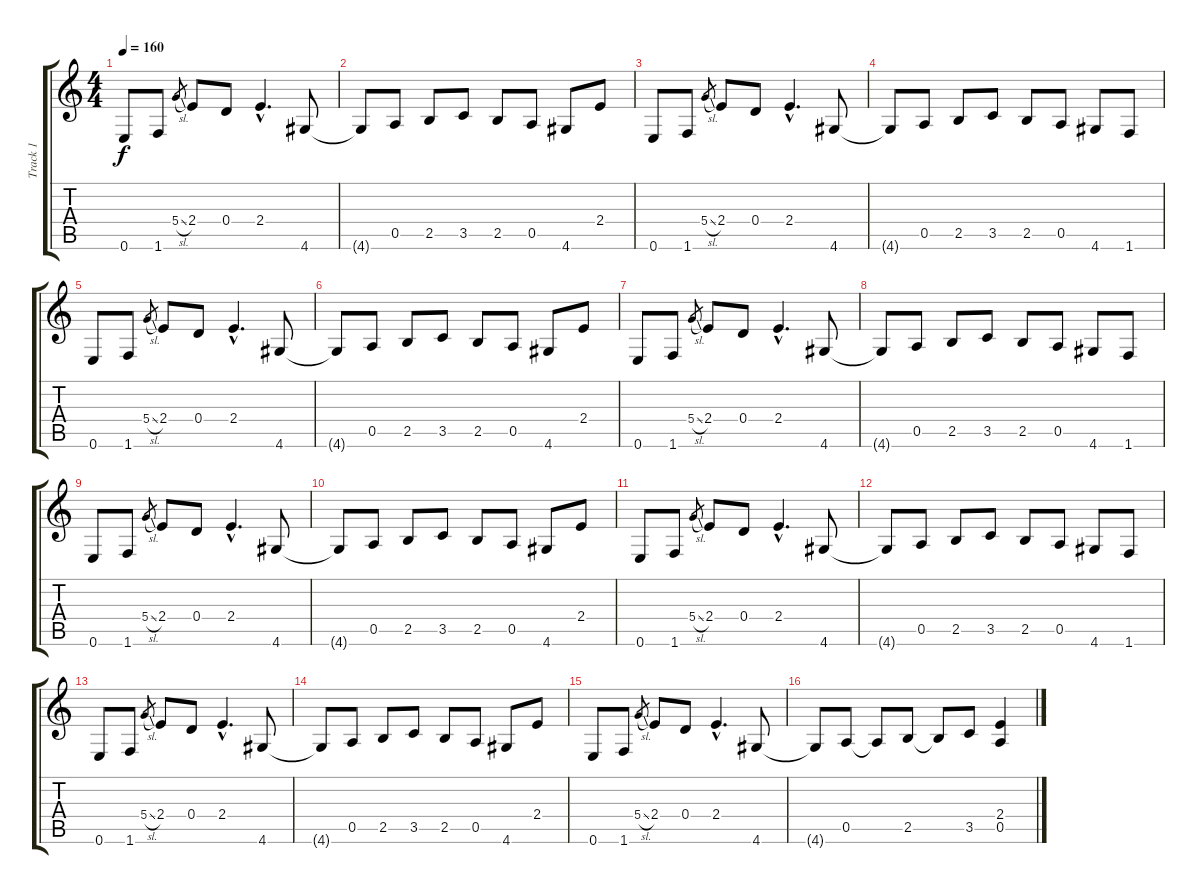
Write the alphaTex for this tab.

\track ("Track 1" "Track 1") {instrument distortionguitar}
\staff {score tabs}
\tuning (E4 B3 G3 D3 A2 E2) {hide}
\ts (4 4)
\tempo 160
\clef g2
\ks c
0.6.8{dy f} 1.6.8 5.4{sl}.8{gr} 2.4.8 0.4.8 2.4{hac}.4{d} 4.6.8 |
4.6{t}.8 0.5.8 2.5.8 3.5.8 2.5.8 0.5.8 4.6.8 2.4.8 |
0.6.8 1.6.8 5.4{sl}.8{gr} 2.4.8 0.4.8 2.4{hac}.4{d} 4.6.8 |
4.6{t}.8 0.5.8 2.5.8 3.5.8 2.5.8 0.5.8 4.6.8 1.6.8 |
0.6.8 1.6.8 5.4{sl}.8{gr} 2.4.8 0.4.8 2.4{hac}.4{d} 4.6.8 |
4.6{t}.8 0.5.8 2.5.8 3.5.8 2.5.8 0.5.8 4.6.8 2.4.8 |
0.6.8 1.6.8 5.4{sl}.8{gr} 2.4.8 0.4.8 2.4{hac}.4{d} 4.6.8 |
4.6{t}.8 0.5.8 2.5.8 3.5.8 2.5.8 0.5.8 4.6.8 1.6.8 |
0.6.8 1.6.8 5.4{sl}.8{gr} 2.4.8 0.4.8 2.4{hac}.4{d} 4.6.8 |
4.6{t}.8 0.5.8 2.5.8 3.5.8 2.5.8 0.5.8 4.6.8 2.4.8 |
0.6.8 1.6.8 5.4{sl}.8{gr} 2.4.8 0.4.8 2.4{hac}.4{d} 4.6.8 |
4.6{t}.8 0.5.8 2.5.8 3.5.8 2.5.8 0.5.8 4.6.8 1.6.8 |
0.6.8 1.6.8 5.4{sl}.8{gr} 2.4.8 0.4.8 2.4{hac}.4{d} 4.6.8 |
4.6{t}.8 0.5.8 2.5.8 3.5.8 2.5.8 0.5.8 4.6.8 2.4.8 |
0.6.8 1.6.8 5.4{sl}.8{gr} 2.4.8 0.4.8 2.4{hac}.4{d} 4.6.8 |
4.6{t}.8 0.5.8 0.5{t}.8 2.5.8 2.5{t}.8 3.5.8 (2.4 0.5).4
